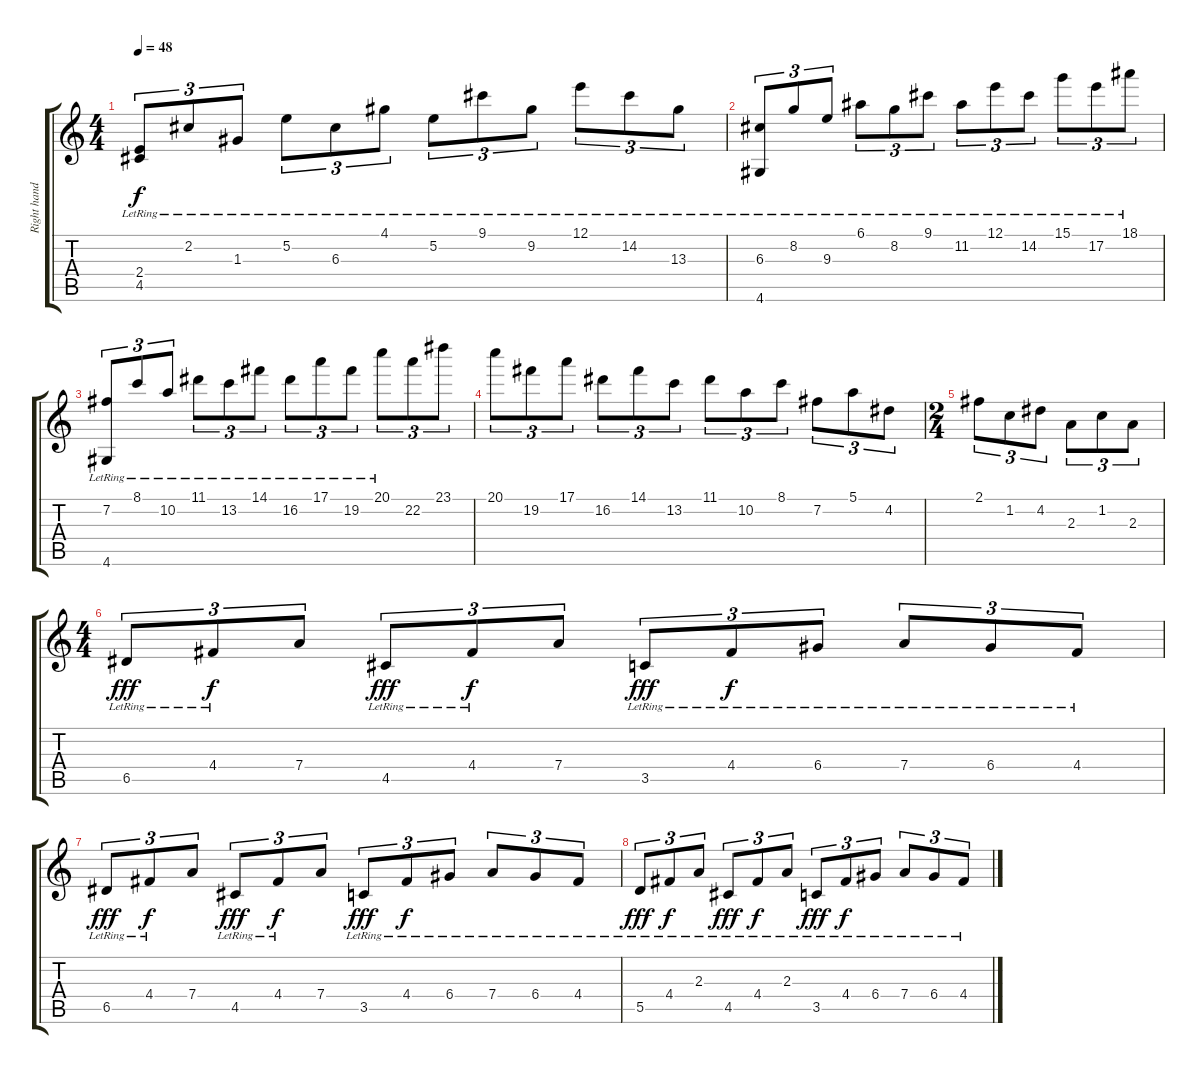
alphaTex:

\track ("Right hand" "Right hand") {instrument acousticguitarnylon}
\staff {score tabs}
\tuning (E4 B3 G3 D3 A2 E2) {hide}
\ts (4 4)
\tempo 48
\clef g2
\ks c
(2.4{lr} 4.5{lr}).8{tu (3 2) dy f} 2.2{lr}.8{tu (3 2)} 1.3{lr}.8{tu (3 2)} 5.2{lr}.8{tu (3 2)} 6.3{lr}.8{tu (3 2)} 4.1{lr}.8{tu (3 2)} 5.2{lr}.8{tu (3 2)} 9.1{lr}.8{tu (3 2)} 9.2{lr}.8{tu (3 2)} 12.1{lr}.8{tu (3 2)} 14.2{lr}.8{tu (3 2)} 13.3{lr}.8{tu (3 2)} |
(6.3{lr} 4.6{lr}).8{tu (3 2)} 8.2{lr}.8{tu (3 2)} 9.3{lr}.8{tu (3 2)} 6.1{lr}.8{tu (3 2)} 8.2{lr}.8{tu (3 2)} 9.1{lr}.8{tu (3 2)} 11.2{lr}.8{tu (3 2)} 12.1{lr}.8{tu (3 2)} 14.2{lr}.8{tu (3 2)} 15.1{lr}.8{tu (3 2)} 17.2{lr}.8{tu (3 2)} 18.1{lr}.8{tu (3 2)} |
(7.2{lr} 4.6{lr}).8{tu (3 2)} 8.1{lr}.8{tu (3 2)} 10.2{lr}.8{tu (3 2)} 11.1{lr}.8{tu (3 2)} 13.2{lr}.8{tu (3 2)} 14.1{lr}.8{tu (3 2)} 16.2{lr}.8{tu (3 2)} 17.1{lr}.8{tu (3 2)} 19.2{lr}.8{tu (3 2)} 20.1{lr}.8{tu (3 2)} 22.2.8{tu (3 2)} 23.1.8{tu (3 2)} |
20.1.8{tu (3 2)} 19.2.8{tu (3 2)} 17.1.8{tu (3 2)} 16.2.8{tu (3 2)} 14.1.8{tu (3 2)} 13.2.8{tu (3 2)} 11.1.8{tu (3 2)} 10.2.8{tu (3 2)} 8.1.8{tu (3 2)} 7.2.8{tu (3 2)} 5.1.8{tu (3 2)} 4.2.8{tu (3 2)} |
\ts (2 4)
2.1.8{tu (3 2)} 1.2.8{tu (3 2)} 4.2.8{tu (3 2)} 2.3.8{tu (3 2)} 1.2.8{tu (3 2)} 2.3.8{tu (3 2)} |
\ts (4 4)
6.5{lr}.8{tu (3 2) dy fff} 4.4{lr}.8{tu (3 2) dy f} 7.4.8{tu (3 2)} 4.5{lr}.8{tu (3 2) dy fff} 4.4{lr}.8{tu (3 2) dy f} 7.4.8{tu (3 2)} 3.5{lr}.8{tu (3 2) dy fff} 4.4{lr}.8{tu (3 2) dy f} 6.4{lr}.8{tu (3 2)} 7.4{lr}.8{tu (3 2)} 6.4{lr}.8{tu (3 2)} 4.4{lr}.8{tu (3 2)} |
6.5{lr}.8{tu (3 2) dy fff} 4.4{lr}.8{tu (3 2) dy f} 7.4.8{tu (3 2)} 4.5{lr}.8{tu (3 2) dy fff} 4.4{lr}.8{tu (3 2) dy f} 7.4.8{tu (3 2)} 3.5{lr}.8{tu (3 2) dy fff} 4.4{lr}.8{tu (3 2) dy f} 6.4{lr}.8{tu (3 2)} 7.4{lr}.8{tu (3 2)} 6.4{lr}.8{tu (3 2)} 4.4{lr}.8{tu (3 2)} |
5.5{lr}.8{tu (3 2) dy fff} 4.4{lr}.8{tu (3 2) dy f} 2.3{lr}.8{tu (3 2)} 4.5{lr}.8{tu (3 2) dy fff} 4.4{lr}.8{tu (3 2) dy f} 2.3{lr}.8{tu (3 2)} 3.5{lr}.8{tu (3 2) dy fff} 4.4{lr}.8{tu (3 2) dy f} 6.4{lr}.8{tu (3 2)} 7.4{lr}.8{tu (3 2)} 6.4{lr}.8{tu (3 2)} 4.4{lr}.8{tu (3 2)}
